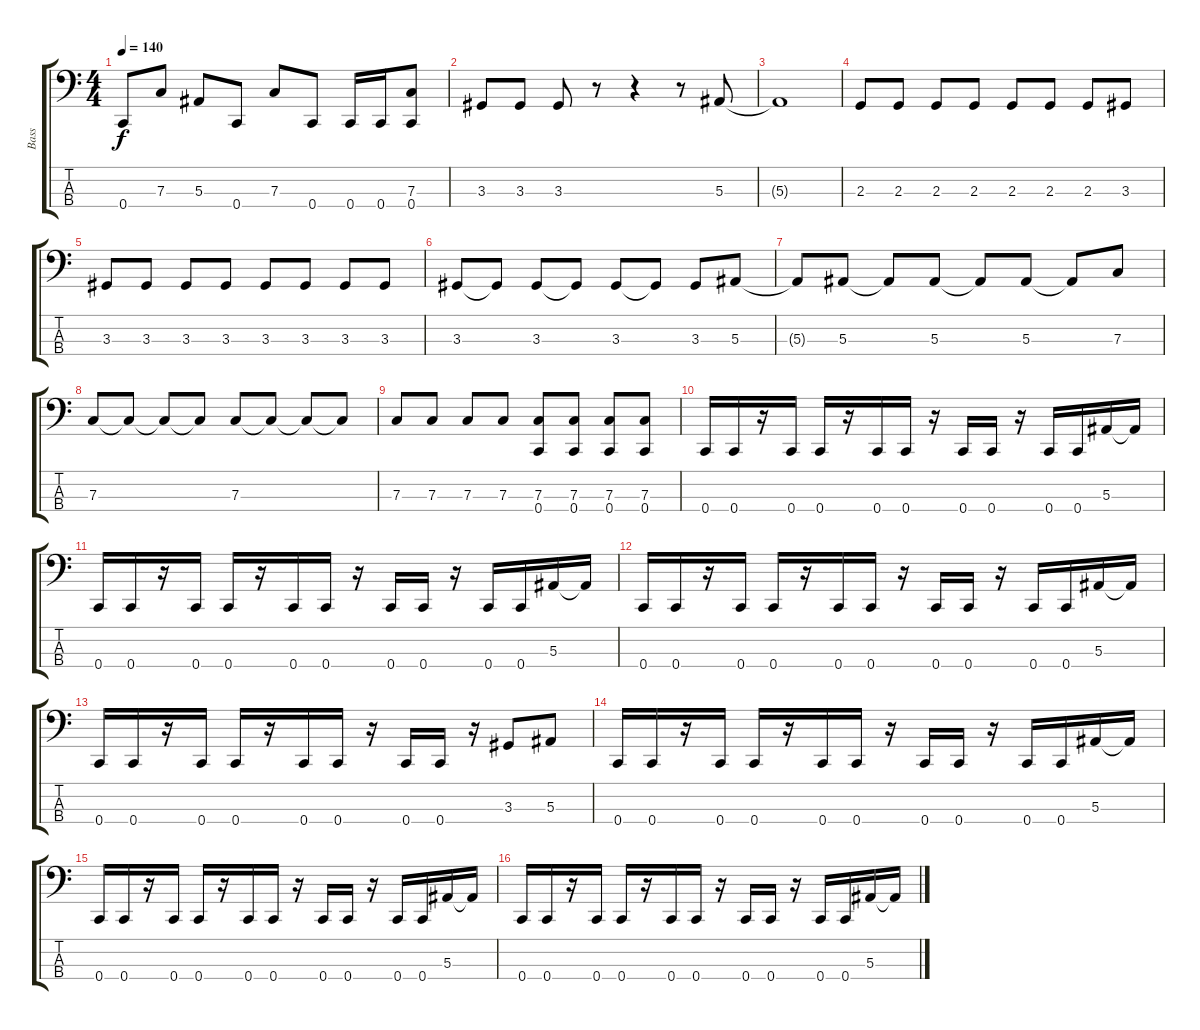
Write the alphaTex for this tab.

\track ("Bass" "Bass") {instrument electricbasspick}
\staff {score tabs}
\tuning (Eb2 Bb1 F1 C1) {hide}
\ts (4 4)
\tempo 140
\clef f4
\ks c
0.4.8{dy f} 7.3.8 5.3.8 0.4.8 7.3.8 0.4.8 0.4.16{volume 10} 0.4.16 (7.3 0.4).8 |
3.3.8{volume 13} 3.3.8 3.3.8 r.8 r.4 r.8 5.3.8 |
5.3{t}.1 |
2.3.8 2.3.8 2.3.8 2.3.8 2.3.8 2.3.8 2.3.8 3.3.8 |
3.3.8 3.3.8 3.3.8 3.3.8 3.3.8 3.3.8 3.3.8 3.3.8 |
3.3.8 3.3{t}.8 3.3.8 3.3{t}.8 3.3.8 3.3{t}.8 3.3.8 5.3.8 |
5.3{t}.8 5.3.8 5.3{t}.8 5.3.8 5.3{t}.8 5.3.8 5.3{t}.8 7.3.8 |
7.3.8 7.3{t}.8 7.3{t}.8 7.3{t}.8 7.3.8 7.3{t}.8 7.3{t}.8 7.3{t}.8 |
7.3.8 7.3.8 7.3.8 7.3.8 (7.3 0.4).8 (7.3 0.4).8 (7.3 0.4).8 (7.3 0.4).8 |
0.4.16{volume 15} 0.4.16 r.16 0.4.16 0.4.16 r.16 0.4.16 0.4.16 r.16 0.4.16 0.4.16 r.16 0.4.16 0.4.16 5.3.16 5.3{t}.16 |
0.4.16 0.4.16 r.16 0.4.16 0.4.16 r.16 0.4.16 0.4.16 r.16 0.4.16 0.4.16 r.16 0.4.16 0.4.16 5.3.16 5.3{t}.16 |
0.4.16 0.4.16 r.16 0.4.16 0.4.16 r.16 0.4.16 0.4.16 r.16 0.4.16 0.4.16 r.16 0.4.16 0.4.16 5.3.16 5.3{t}.16 |
0.4.16 0.4.16 r.16 0.4.16 0.4.16 r.16 0.4.16 0.4.16 r.16 0.4.16 0.4.16 r.16 3.3.8 5.3.8 |
0.4.16 0.4.16 r.16 0.4.16 0.4.16 r.16 0.4.16 0.4.16 r.16 0.4.16 0.4.16 r.16 0.4.16 0.4.16 5.3.16 5.3{t}.16 |
0.4.16 0.4.16 r.16 0.4.16 0.4.16 r.16 0.4.16 0.4.16 r.16 0.4.16 0.4.16 r.16 0.4.16 0.4.16 5.3.16 5.3{t}.16 |
0.4.16 0.4.16 r.16 0.4.16 0.4.16 r.16 0.4.16 0.4.16 r.16 0.4.16 0.4.16 r.16 0.4.16 0.4.16 5.3.16 5.3{t}.16
